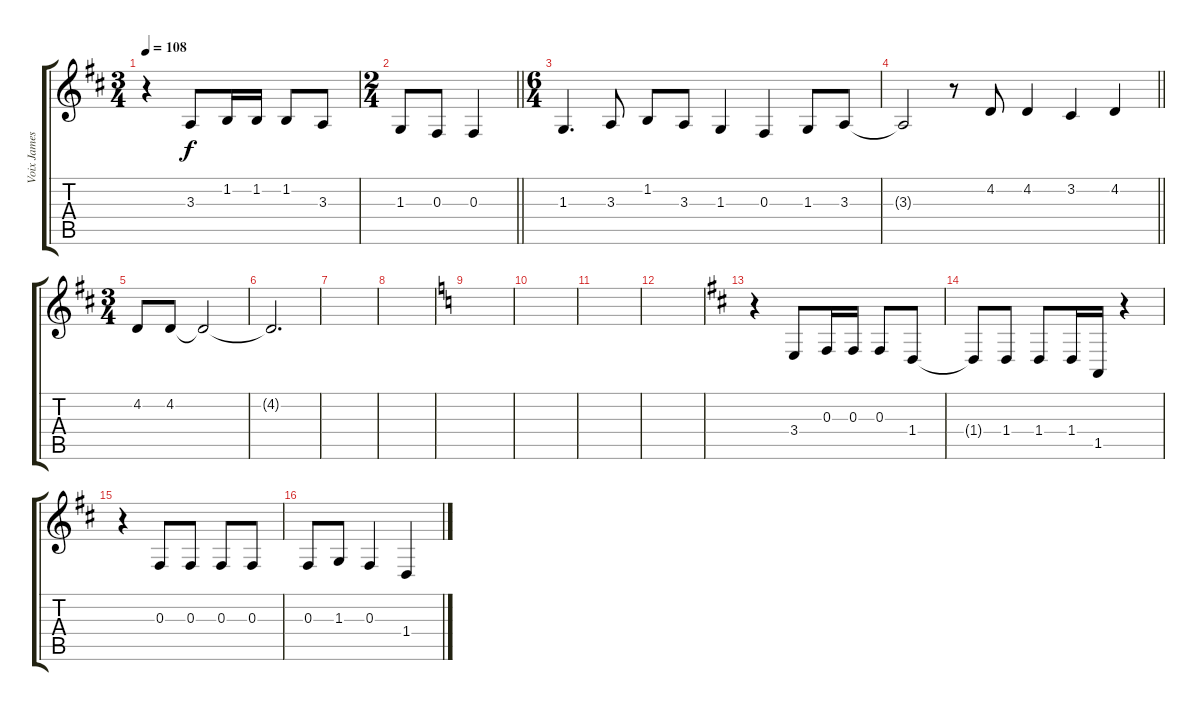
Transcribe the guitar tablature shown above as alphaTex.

\track ("Voix James" "Voix James") {instrument lead6voice}
\staff {score tabs}
\tuning (Eb4 Bb3 Gb3 Db3 Ab2 Eb2) {hide}
\ts (3 4)
\tempo 108
\clef g2
\ks d
r.4{dy f} 3.3.8 1.2.16 1.2.16 1.2.8 3.3.8 |
\ts (2 4)
\barLineRight lightlight
1.3.8 0.3.8 0.3.4 |
\ts (6 4)
1.3.4{d} 3.3.8 1.2.8 3.3.8 1.3.4 0.3.4 1.3.8 3.3.8 |
\barLineRight lightlight
3.3{t}.2 r.8 4.2.8 4.2.4 3.2.4 4.2.4 |
\ts (3 4)
4.2.8 4.2.8 4.2{t}.2 |
4.2{t}.2{d} |
|
|
\ks c
|
|
|
|
\ks d
r.4 3.4.8 0.3.16 0.3.16 0.3.8 1.4.8 |
1.4{t}.8 1.4.8 1.4.8 1.4.16 1.5.16 r.4 |
r.4 0.3.8 0.3.8 0.3.8 0.3.8 |
0.3.8 1.3.8 0.3.4 1.4.4
